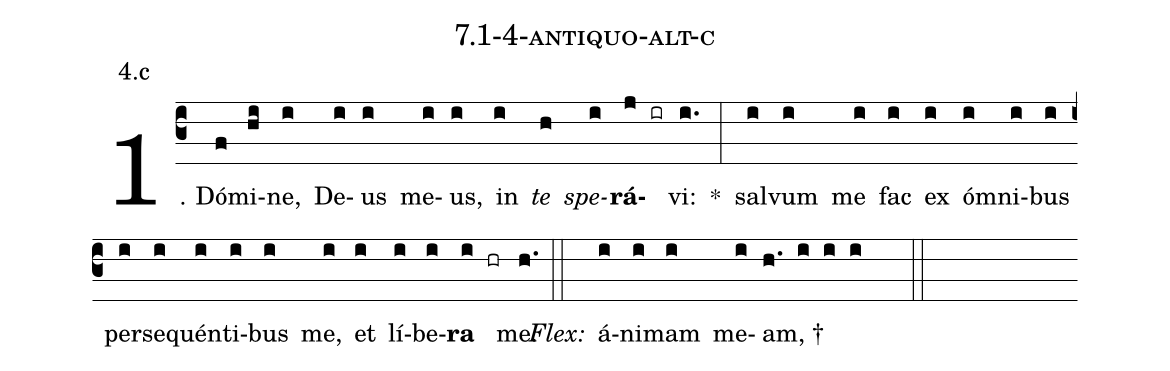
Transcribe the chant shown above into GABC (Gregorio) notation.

name: 7.1-4-antiquo-alt-c;
annotation: 4.c;
%%
(c3)1. Dó(f)mi(hi)ne,(i) De(i)us(i) me(i)us,(i) in(i) <i>te</i>(h) <i>spe</i>(i)<b>rá</b>(j ir)vi:(i.) *(:) sal(i)vum(i) me(i) fac(i) ex(i) óm(i)ni(i)bus(i) per(i)se(i)quén(i)ti(i)bus(i) me,(i) et(i) lí(i)be(i)<b>ra</b>(i hr) me.(h.) (::)
<i>Flex:</i>()  á(i)ni(i)mam(i) me(i)am, †(h. i i i  ::)
